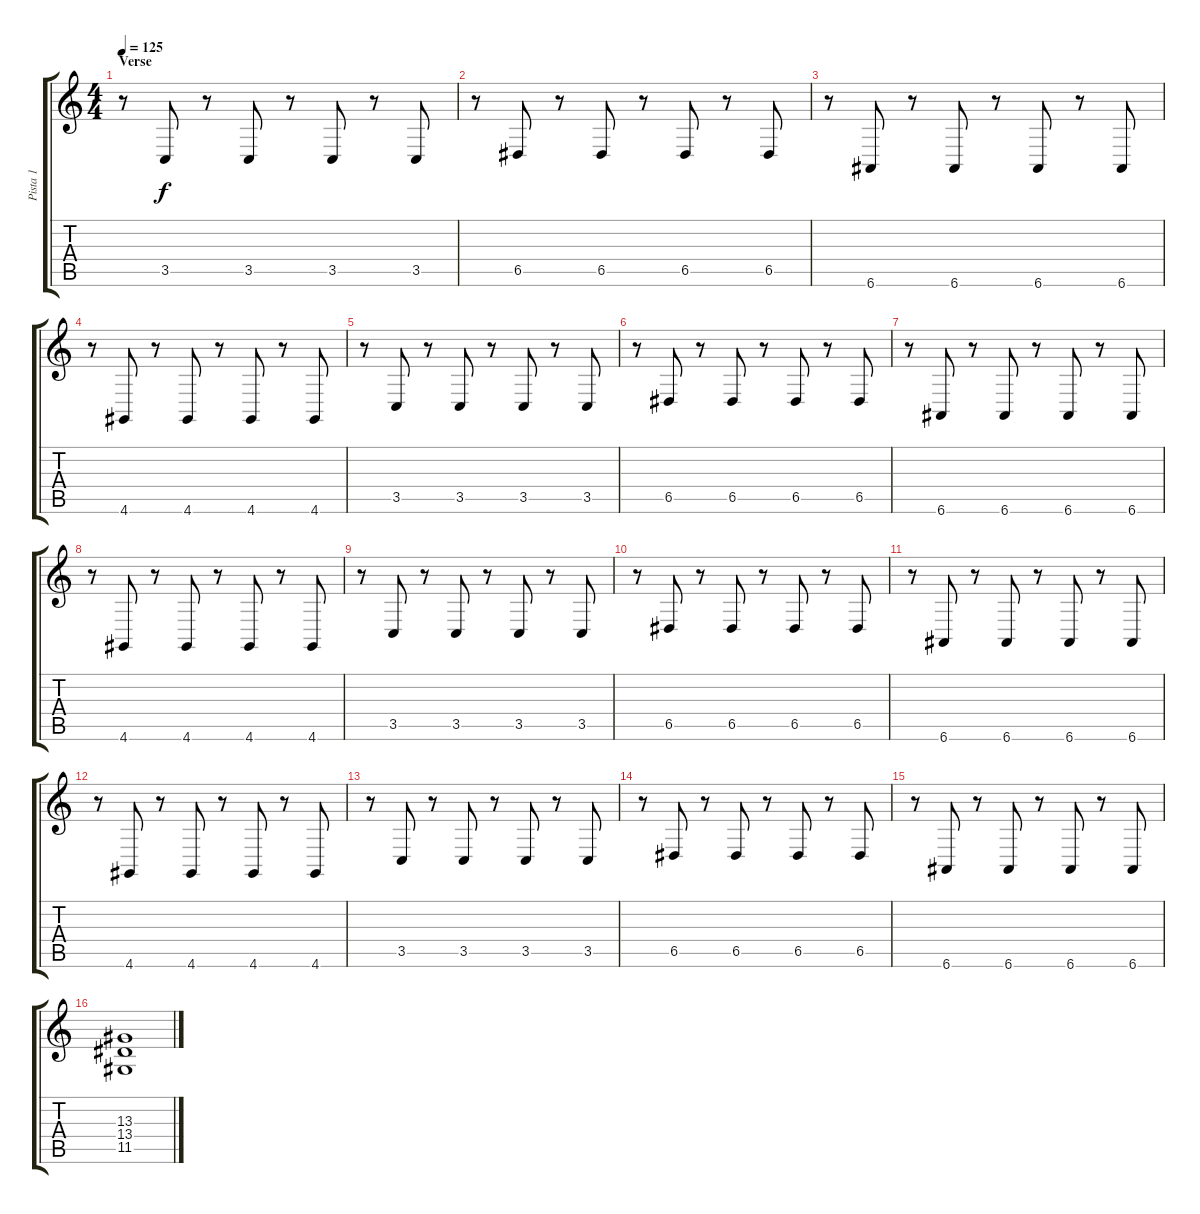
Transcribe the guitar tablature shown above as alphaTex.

\track ("Pista 1" "Pista 1") {instrument stringensemble1}
\staff {score tabs}
\tuning (E4 B3 G3 D3 A2 E2) {hide}
\ts (4 4)
\section ("" "Verse")
\tempo 125
\clef g2
\ks c
r.8{dy f} 3.5.8 r.8 3.5.8 r.8 3.5.8 r.8 3.5.8 |
r.8 6.5.8 r.8 6.5.8 r.8 6.5.8 r.8 6.5.8 |
r.8 6.6.8 r.8 6.6.8 r.8 6.6.8 r.8 6.6.8 |
r.8 4.6.8 r.8 4.6.8 r.8 4.6.8 r.8 4.6.8 |
r.8 3.5.8 r.8 3.5.8 r.8 3.5.8 r.8 3.5.8 |
r.8 6.5.8 r.8 6.5.8 r.8 6.5.8 r.8 6.5.8 |
r.8 6.6.8 r.8 6.6.8 r.8 6.6.8 r.8 6.6.8 |
r.8 4.6.8 r.8 4.6.8 r.8 4.6.8 r.8 4.6.8 |
r.8 3.5.8 r.8 3.5.8 r.8 3.5.8 r.8 3.5.8 |
r.8 6.5.8 r.8 6.5.8 r.8 6.5.8 r.8 6.5.8 |
r.8 6.6.8 r.8 6.6.8 r.8 6.6.8 r.8 6.6.8 |
r.8 4.6.8 r.8 4.6.8 r.8 4.6.8 r.8 4.6.8 |
r.8 3.5.8 r.8 3.5.8 r.8 3.5.8 r.8 3.5.8 |
r.8 6.5.8 r.8 6.5.8 r.8 6.5.8 r.8 6.5.8 |
r.8 6.6.8 r.8 6.6.8 r.8 6.6.8 r.8 6.6.8 |
(13.3 13.4 11.5).1
